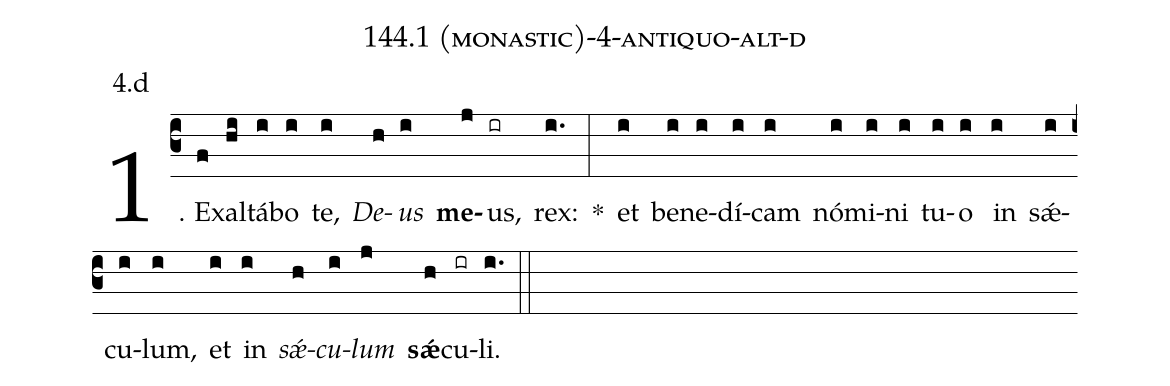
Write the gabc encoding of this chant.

name: 144.1 (monastic)-4-antiquo-alt-d;
annotation: 4.d;
%%
(c3)1. Ex(f)al(hi)tá(i)bo(i) te,(i) <i>De</i>(h)<i>us</i>(i) <b>me</b>(j)us,(ir) rex:(i.) *(:) et(i) be(i)ne(i)dí(i)cam(i) nó(i)mi(i)ni(i) tu(i)o(i) in(i) sǽ(i)cu(i)lum,(i) et(i) in(i) <i>sǽ</i>(h)<i>cu</i>(i)<i>lum</i>(j) <b>sǽ</b>(h)cu(ir)li.(i.) (::)
